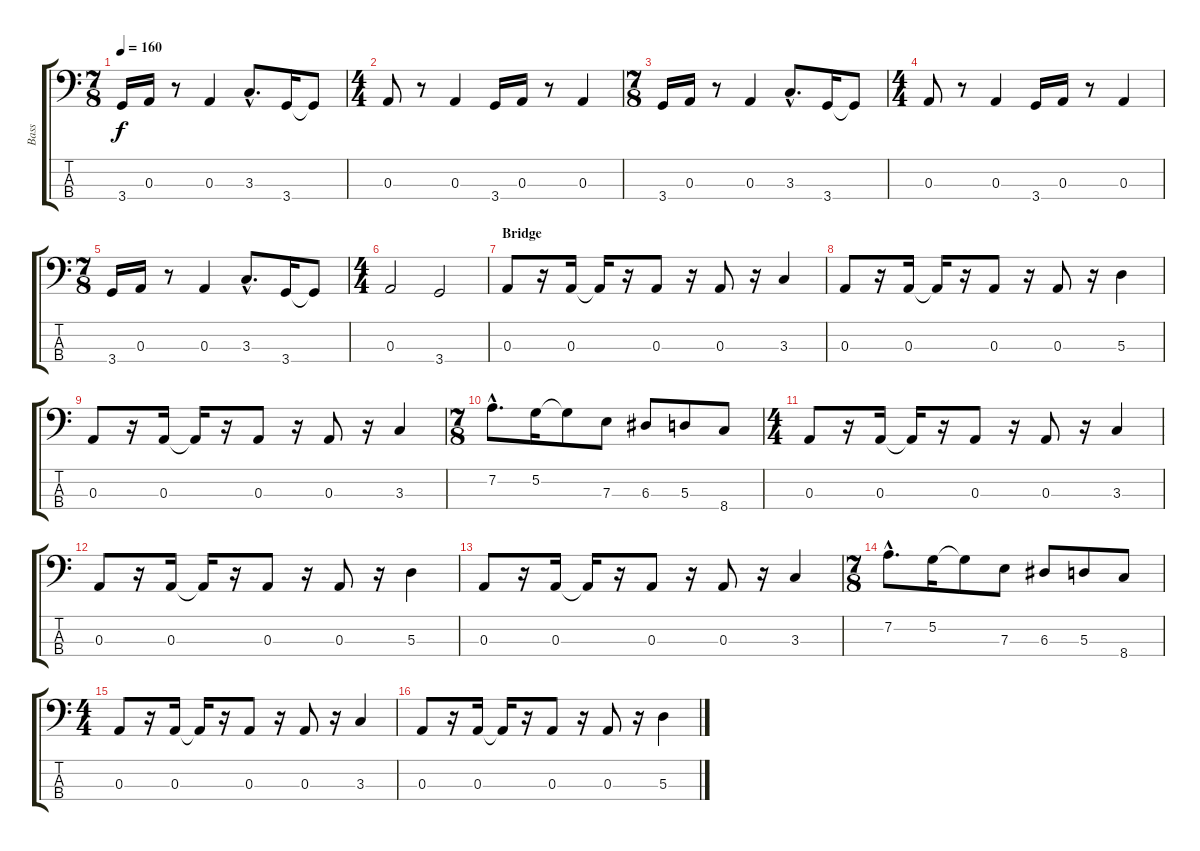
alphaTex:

\track ("Bass" "Bass") {instrument electricbasspick}
\staff {score tabs}
\tuning (G2 D2 A1 E1) {hide}
\ts (7 8)
\tempo 160
\clef f4
\ks c
3.4.16{dy f} 0.3.16 r.8 0.3.4 3.3{hac}.8{d} 3.4.16 3.4{t}.8 |
\ts (4 4)
0.3.8 r.8 0.3.4 3.4.16 0.3.16 r.8 0.3.4 |
\ts (7 8)
3.4.16 0.3.16 r.8 0.3.4 3.3{hac}.8{d} 3.4.16 3.4{t}.8 |
\ts (4 4)
0.3.8 r.8 0.3.4 3.4.16 0.3.16 r.8 0.3.4 |
\ts (7 8)
3.4.16 0.3.16 r.8 0.3.4 3.3{hac}.8{d} 3.4.16 3.4{t}.8 |
\ts (4 4)
0.3.2 3.4.2 |
\section ("" "Bridge")
0.3.8 r.16 0.3.16 0.3{t}.16 r.16 0.3.8 r.16 0.3.8 r.16 3.3.4 |
0.3.8 r.16 0.3.16 0.3{t}.16 r.16 0.3.8 r.16 0.3.8 r.16 5.3.4 |
0.3.8 r.16 0.3.16 0.3{t}.16 r.16 0.3.8 r.16 0.3.8 r.16 3.3.4 |
\ts (7 8)
7.2{hac}.8{d} 5.2.16 5.2{t}.8 7.3.8 6.3.8 5.3.8 8.4.8 |
\ts (4 4)
0.3.8 r.16 0.3.16 0.3{t}.16 r.16 0.3.8 r.16 0.3.8 r.16 3.3.4 |
0.3.8 r.16 0.3.16 0.3{t}.16 r.16 0.3.8 r.16 0.3.8 r.16 5.3.4 |
0.3.8 r.16 0.3.16 0.3{t}.16 r.16 0.3.8 r.16 0.3.8 r.16 3.3.4 |
\ts (7 8)
7.2{hac}.8{d} 5.2.16 5.2{t}.8 7.3.8 6.3.8 5.3.8 8.4.8 |
\ts (4 4)
0.3.8 r.16 0.3.16 0.3{t}.16 r.16 0.3.8 r.16 0.3.8 r.16 3.3.4 |
0.3.8 r.16 0.3.16 0.3{t}.16 r.16 0.3.8 r.16 0.3.8 r.16 5.3.4
